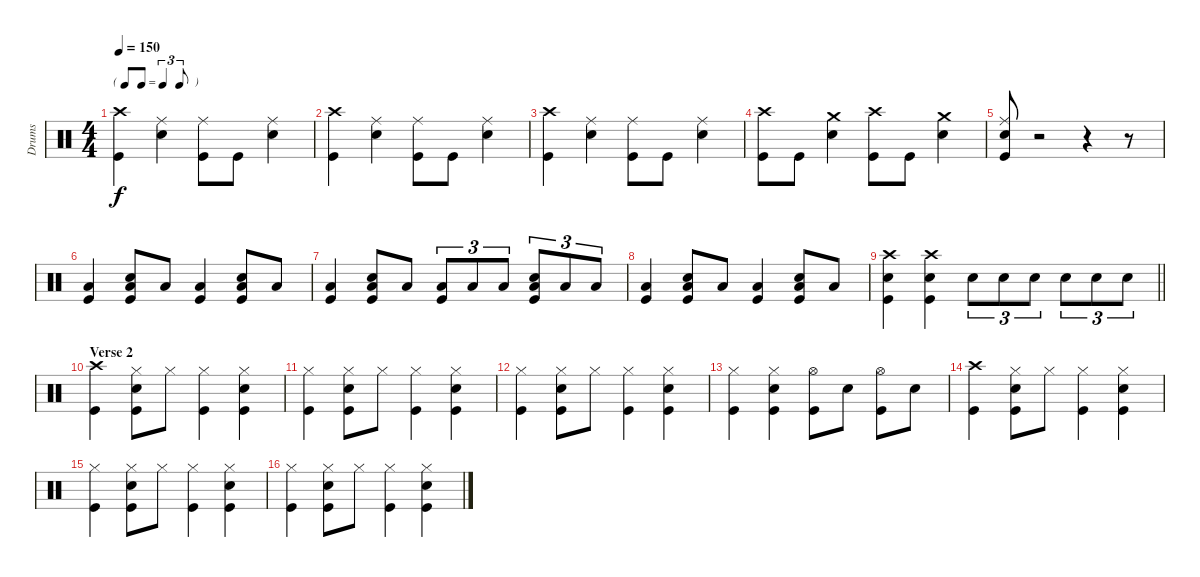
\track ("Drums" "Drums") {instrument percussion}
\staff {score}
\articulation defaults
\ts (4 4)
\tf triplet8th
\tempo 150
\clef neutral
\ks c
("Crash high (hit)" "Kick (hit)").4{dy f} ("Ride (middle)" "Snare (hit) 2").4 ("Ride (middle)" "Kick (hit)").8 "Kick (hit)".8 ("Ride (middle)" "Snare (hit) 2").4 |
("Crash high (hit)" "Kick (hit)").4 ("Ride (middle)" "Snare (hit) 2").4 ("Ride (middle)" "Kick (hit)").8 "Kick (hit)".8 ("Ride (middle)" "Snare (hit) 2").4 |
("Crash high (hit)" "Kick (hit)").4 ("Ride (middle)" "Snare (hit) 2").4 ("Ride (middle)" "Kick (hit)").8 "Kick (hit)".8 ("Ride (middle)" "Snare (hit) 2").4 |
("Crash high (hit)" "Kick (hit)").8 "Kick (hit)".8 ("Crash medium (hit)" "Snare (hit) 2").4 ("Crash high (hit)" "Kick (hit)").8 "Kick (hit)".8 ("Crash medium (hit)" "Snare (hit) 2").4 |
("Ride (middle)" "Kick (hit)" "Snare (hit) 2").8 r.2 r.4 r.8 |
("Low Floor Tom (hit)" "Kick (hit)").4 ("Low Floor Tom (hit)" "Kick (hit)" "Snare (hit) 2").8 "Low Floor Tom (hit)".8 ("Low Floor Tom (hit)" "Kick (hit)").4 ("Low Floor Tom (hit)" "Kick (hit)" "Snare (hit) 2").8 "Low Floor Tom (hit)".8 |
("Low Floor Tom (hit)" "Kick (hit)").4 ("Low Floor Tom (hit)" "Kick (hit)" "Snare (hit) 2").8 "Low Floor Tom (hit)".8 ("Low Floor Tom (hit)" "Kick (hit)").8{tu (3 2)} "Low Floor Tom (hit)".8{tu (3 2)} "Low Floor Tom (hit)".8{tu (3 2)} ("Low Floor Tom (hit)" "Kick (hit)" "Snare (hit) 2").8{tu (3 2)} "Low Floor Tom (hit)".8{tu (3 2)} "Low Floor Tom (hit)".8{tu (3 2)} |
("Low Floor Tom (hit)" "Kick (hit)").4 ("Low Floor Tom (hit)" "Kick (hit)" "Snare (hit) 2").8 "Low Floor Tom (hit)".8 ("Low Floor Tom (hit)" "Kick (hit)").4 ("Low Floor Tom (hit)" "Kick (hit)" "Snare (hit) 2").8 "Low Floor Tom (hit)".8 |
\barLineRight lightlight
("Crash high (hit)" "Kick (hit)" "Snare (hit) 2").4 ("Crash high (hit)" "Kick (hit)" "Snare (hit) 2").4 "Snare (hit) 2".8{tu (3 2)} "Snare (hit) 2".8{tu (3 2)} "Snare (hit) 2".8{tu (3 2)} "Snare (hit) 2".8{tu (3 2)} "Snare (hit) 2".8{tu (3 2)} "Snare (hit) 2".8{tu (3 2)} |
\section ("" "Verse 2")
("Crash high (hit)" "Kick (hit)").4 ("Hi-Hat (closed)" "Kick (hit)" "Snare (hit) 2").8 "Hi-Hat (closed)".8 ("Hi-Hat (closed)" "Kick (hit)").4 ("Hi-Hat (closed)" "Kick (hit)" "Snare (hit) 2").4 |
("Hi-Hat (closed)" "Kick (hit)").4 ("Hi-Hat (closed)" "Kick (hit)" "Snare (hit) 2").8 "Hi-Hat (closed)".8 ("Hi-Hat (closed)" "Kick (hit)").4 ("Hi-Hat (closed)" "Kick (hit)" "Snare (hit) 2").4 |
("Hi-Hat (closed)" "Kick (hit)").4 ("Hi-Hat (closed)" "Kick (hit)" "Snare (hit) 2").8 "Hi-Hat (closed)".8 ("Hi-Hat (closed)" "Kick (hit)").4 ("Hi-Hat (closed)" "Kick (hit)" "Snare (hit) 2").4 |
("Hi-Hat (closed)" "Kick (hit)").4 ("Hi-Hat (closed)" "Kick (hit)" "Snare (hit) 2").4 ("Hi-Hat (open)" "Kick (hit)").8 "Snare (hit) 2".8 ("Hi-Hat (open)" "Kick (hit)").8 "Snare (hit) 2".8 |
("Crash high (hit)" "Kick (hit)").4 ("Hi-Hat (closed)" "Kick (hit)" "Snare (hit) 2").8 "Hi-Hat (closed)".8 ("Hi-Hat (closed)" "Kick (hit)").4 ("Hi-Hat (closed)" "Kick (hit)" "Snare (hit) 2").4 |
("Hi-Hat (closed)" "Kick (hit)").4 ("Hi-Hat (closed)" "Kick (hit)" "Snare (hit) 2").8 "Hi-Hat (closed)".8 ("Hi-Hat (closed)" "Kick (hit)").4 ("Hi-Hat (closed)" "Kick (hit)" "Snare (hit) 2").4 |
("Hi-Hat (closed)" "Kick (hit)").4 ("Hi-Hat (closed)" "Kick (hit)" "Snare (hit) 2").8 "Hi-Hat (closed)".8 ("Hi-Hat (closed)" "Kick (hit)").4 ("Hi-Hat (closed)" "Kick (hit)" "Snare (hit) 2").4
